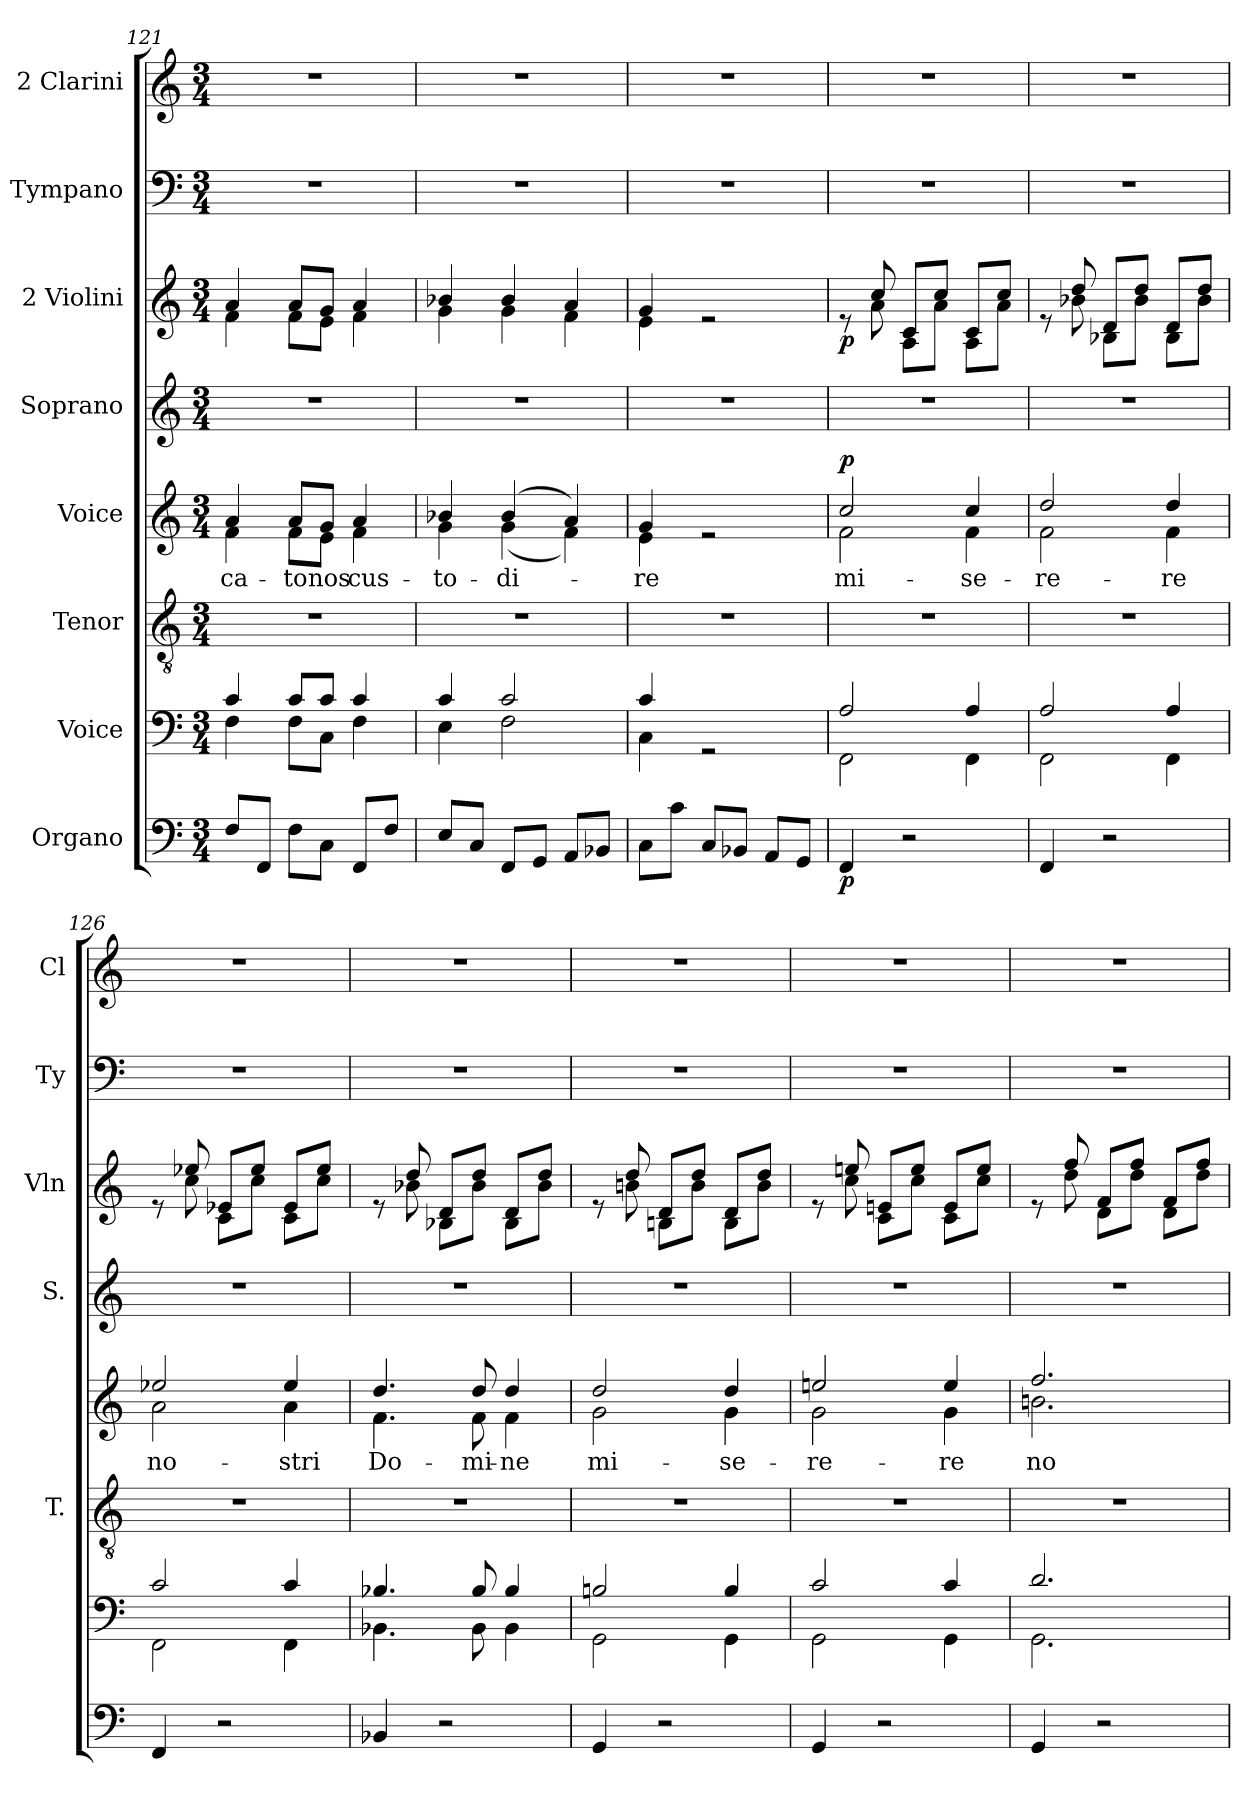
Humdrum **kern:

**kern	**dynam	**kern	**kern	**kern	**text	**dynam	**kern	**kern	**dynam	**kern	**kern
*part8	*part8	*part7	*part6	*part5	*part5	*part5	*part4	*part3	*part3	*part2	*part1
*staff8	*staff8	*staff7	*staff6	*staff5	*staff5	*staff5	*staff4	*staff3	*staff3	*staff2	*staff1
*I"Organo	*	*I"Voice	*I"Tenor	*I"Voice	*	*	*I"Soprano	*I"2 Violini	*	*I"Tympano	*I"2 Clarini
*	*	*	*I'T.	*	*	*	*I'S.	*I'Vln	*	*I'Ty	*I'Cl
*clefF4	*	*clefF4	*clefGv2	*clefG2	*	*	*clefG2	*clefG2	*	*clefF4	*clefG2
*k[]	*	*k[]	*k[]	*k[]	*	*	*k[]	*k[]	*	*k[]	*k[]
*M3/4	*	*M3/4	*M3/4	*M3/4	*	*	*M3/4	*M3/4	*	*M3/4	*M3/4
=121	=121	=121	=121	=121	=121	=121	=121	=121	=121	=121	=121
*	*	*^	*	*^	*	*	*	*	*	*	*
!	!	!	!	!	!	!	!LO:LY:b	!	!	!	!	!	!
*	*	*	*	*	*	*	*	*	*	*^	*	*	*
8F/L	.	4c/	4F\	2.r	4a/	4f\	-ca-	.	2.r	4a/	4f\	.	2.r	2.r
8FF/J	.	.	.	.	.	.	.	.	.	.	.	.	.	.
!	!	!	!	!	!	!	!LO:LY:b	!	!	!	!	!	!	!
8F\L	.	8c/L	8F\L	.	8a/L	8f\L	-to	.	.	8a/L	8f\L	.	.	.
!	!	!	!	!	!	!	!LO:LY:b	!	!	!	!	!	!	!
8C\J	.	8c/J	8C\J	.	8g/J	8e\J	nos	.	.	8g/J	8e\J	.	.	.
!	!	!	!	!	!	!	!LO:LY:b	!	!	!	!	!	!	!
8FF/L	.	4c/	4F\	.	4a/	4f\	cus-	.	.	4a/	4f\	.	.	.
8F/J	.	.	.	.	.	.	.	.	.	.	.	.	.	.
=122	=122	=122	=122	=122	=122	=122	=122	=122	=122	=122	=122	=122	=122	=122
!	!	!	!	!	!	!	!LO:LY:b	!	!	!	!	!	!	!
8E/L	.	4c/	4E\	2.r	4b-X/	4g\	-to-	.	2.r	4b-X/	4g\	.	2.r	2.r
8C/J	.	.	.	.	.	.	.	.	.	.	.	.	.	.
!	!	!	!	!	!	!	!LO:LY:b	!	!	!	!	!	!	!
8FF/L	.	2c/	2F\	.	(4b-/	(4g\	-di-	.	.	4b-/	4g\	.	.	.
8GG/J	.	.	.	.	.	.	.	.	.	.	.	.	.	.
8AA/L	.	.	.	.	4a/)	4f\)	.	.	.	4a/	4f\	.	.	.
8BB-X/J	.	.	.	.	.	.	.	.	.	.	.	.	.	.
=123	=123	=123	=123	=123	=123	=123	=123	=123	=123	=123	=123	=123	=123	=123
!	!	!	!	!	!	!	!LO:LY:b	!	!	!	!	!	!	!
8C\L	.	4c/	4C\	2.r	4g/	4e\	-re	.	2.r	4g/	4e\	.	2.r	2.r
8c\J	.	.	.	.	.	.	.	.	.	.	.	.	.	.
8C/L	.	2rGG	2ryy	.	2re	2ryy	.	.	.	2re	2ryy	.	.	.
8BB-X/J	.	.	.	.	.	.	.	.	.	.	.	.	.	.
8AA/L	.	.	.	.	.	.	.	.	.	.	.	.	.	.
8GG/J	.	.	.	.	.	.	.	.	.	.	.	.	.	.
!!LO:PB:g=z
=124	=124	=124	=124	=124	=124	=124	=124	=124	=124	=124	=124	=124	=124	=124
!	!LO:DY:b	!	!	!	!	!	!LO:LY:b	!LO:DY:b	!	!	!	!LO:DY:b	!	!
4FF/	p	2A/	2FF\	2.r	2cc/	2f\	mi-	p	2.r	8re	8ryy	p	2.r	2.r
.	.	.	.	.	.	.	.	.	.	8cc/	8a\	.	.	.
2r	.	.	.	.	.	.	.	.	.	8c/L	8A\L	.	.	.
.	.	.	.	.	.	.	.	.	.	8cc/J	8a\J	.	.	.
!	!	!	!	!	!	!	!LO:LY:b	!	!	!	!	!	!	!
.	.	4A/	4FF\	.	4cc/	4f\	-se-	.	.	8c/L	8A\L	.	.	.
.	.	.	.	.	.	.	.	.	.	8cc/J	8a\J	.	.	.
=125	=125	=125	=125	=125	=125	=125	=125	=125	=125	=125	=125	=125	=125	=125
!	!	!	!	!	!	!	!LO:LY:b	!	!	!	!	!	!	!
4FF/	.	2A/	2FF\	2.r	2dd/	2f\	-re-	.	2.r	8re	8ryy	.	2.r	2.r
.	.	.	.	.	.	.	.	.	.	8dd/	8b-X\	.	.	.
2r	.	.	.	.	.	.	.	.	.	8d/L	8B-X\L	.	.	.
.	.	.	.	.	.	.	.	.	.	8dd/J	8b-\J	.	.	.
!	!	!	!	!	!	!	!LO:LY:b	!	!	!	!	!	!	!
.	.	4A/	4FF\	.	4dd/	4f\	-re	.	.	8d/L	8B-\L	.	.	.
.	.	.	.	.	.	.	.	.	.	8dd/J	8b-\J	.	.	.
=126	=126	=126	=126	=126	=126	=126	=126	=126	=126	=126	=126	=126	=126	=126
!	!	!	!	!	!	!	!LO:LY:b	!	!	!	!	!	!	!
4FF/	.	2c/	2FF\	2.r	2ee-X/	2a\	no-	.	2.r	8re	8ryy	.	2.r	2.r
.	.	.	.	.	.	.	.	.	.	8ee-X/	8cc\	.	.	.
2r	.	.	.	.	.	.	.	.	.	8e-X/L	8c\L	.	.	.
.	.	.	.	.	.	.	.	.	.	8ee-/J	8cc\J	.	.	.
!	!	!	!	!	!	!	!LO:LY:b	!	!	!	!	!	!	!
.	.	4c/	4FF\	.	4ee-/	4a\	-stri	.	.	8e-/L	8c\L	.	.	.
.	.	.	.	.	.	.	.	.	.	8ee-/J	8cc\J	.	.	.
=127	=127	=127	=127	=127	=127	=127	=127	=127	=127	=127	=127	=127	=127	=127
!	!	!	!	!	!	!	!LO:LY:b	!	!	!	!	!	!	!
4BB-X/	.	4.B-X/	4.BB-X\	2.r	4.dd/	4.f\	Do-	.	2.r	8re	8ryy	.	2.r	2.r
.	.	.	.	.	.	.	.	.	.	8dd/	8b-X\	.	.	.
2r	.	.	.	.	.	.	.	.	.	8d/L	8B-X\L	.	.	.
!	!	!	!	!	!	!	!LO:LY:b	!	!	!	!	!	!	!
.	.	8B-/	8BB-\	.	8dd/	8f\	-mi-	.	.	8dd/J	8b-\J	.	.	.
!	!	!	!	!	!	!	!LO:LY:b	!	!	!	!	!	!	!
.	.	4B-/	4BB-\	.	4dd/	4f\	-ne	.	.	8d/L	8B-\L	.	.	.
.	.	.	.	.	.	.	.	.	.	8dd/J	8b-\J	.	.	.
=128	=128	=128	=128	=128	=128	=128	=128	=128	=128	=128	=128	=128	=128	=128
!	!	!	!	!	!	!	!LO:LY:b	!	!	!	!	!	!	!
4GG/	.	2Bn/	2GG\	2.r	2dd/	2g\	mi-	.	2.r	8re	8ryy	.	2.r	2.r
.	.	.	.	.	.	.	.	.	.	8dd/	8bn\	.	.	.
2r	.	.	.	.	.	.	.	.	.	8d/L	8Bn\L	.	.	.
.	.	.	.	.	.	.	.	.	.	8dd/J	8b\J	.	.	.
!	!	!	!	!	!	!	!LO:LY:b	!	!	!	!	!	!	!
.	.	4B/	4GG\	.	4dd/	4g\	-se-	.	.	8d/L	8B\L	.	.	.
.	.	.	.	.	.	.	.	.	.	8dd/J	8b\J	.	.	.
!!LO:LB:g=z
=129	=129	=129	=129	=129	=129	=129	=129	=129	=129	=129	=129	=129	=129	=129
!	!	!	!	!	!	!	!LO:LY:b	!	!	!	!	!	!	!
4GG/	.	2c/	2GG\	2.r	2een/	2g\	-re-	.	2.r	8re	8ryy	.	2.r	2.r
.	.	.	.	.	.	.	.	.	.	8een/	8cc\	.	.	.
2r	.	.	.	.	.	.	.	.	.	8en/L	8c\L	.	.	.
.	.	.	.	.	.	.	.	.	.	8ee/J	8cc\J	.	.	.
!	!	!	!	!	!	!	!LO:LY:b	!	!	!	!	!	!	!
.	.	4c/	4GG\	.	4ee/	4g\	-re	.	.	8e/L	8c\L	.	.	.
.	.	.	.	.	.	.	.	.	.	8ee/J	8cc\J	.	.	.
=130	=130	=130	=130	=130	=130	=130	=130	=130	=130	=130	=130	=130	=130	=130
!	!	!	!	!	!	!	!LO:LY:b	!	!	!	!	!	!	!
4GG/	.	2.d/	2.GG\	2.r	2.ff/	2.bn\	no-	.	2.r	8re	8ryy	.	2.r	2.r
.	.	.	.	.	.	.	.	.	.	8ff/	8dd\	.	.	.
2r	.	.	.	.	.	.	.	.	.	8f/L	8d\L	.	.	.
.	.	.	.	.	.	.	.	.	.	8ff/J	8dd\J	.	.	.
.	.	.	.	.	.	.	.	.	.	8f/L	8d\L	.	.	.
.	.	.	.	.	.	.	.	.	.	8ff/J	8dd\J	.	.	.
*	*	*v	*v	*	*v	*v	*	*	*	*v	*v	*	*	*
=	=	=	=	=	=	=	=	=	=	=	=
*-	*-	*-	*-	*-	*-	*-	*-	*-	*-	*-	*-
